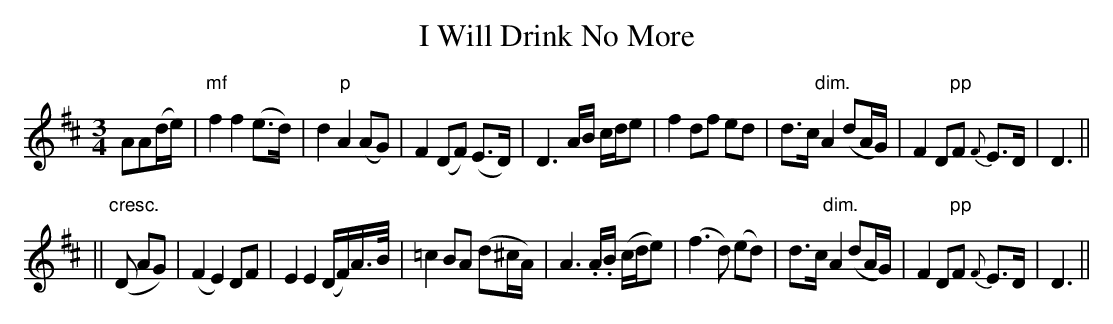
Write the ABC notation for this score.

X:1
T:I Will Drink No More
M:3/4
L:1/8
K:D
AA(d/e/) \
| "mf"f2 f2 (e>d) | d2 "p"A2 (AG) | F2 (DF) (E>D) | D3 A/B/ c/d/e \
| f2 df ed | d>c "dim."A2 (dA/G/) | F2 D"pp"F {F}E>D | D3 ||
|| ("cresc."D AG) \
| (F2 E2) DF | E2 E2 (D/F/)A/>B/ | =c2 BA (d^c/A/) | A3 .A/.B/ (c/d/e) \
| (f3 d) (ed) | d>c "dim."A2 (dA/G/) | F2 D"pp"F {F}E>D | D3 ||
